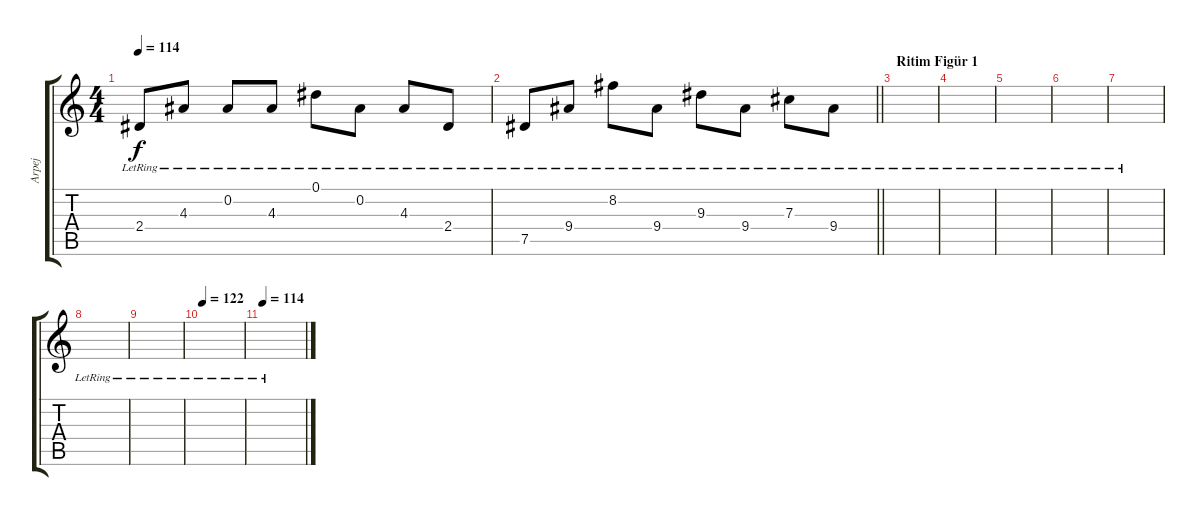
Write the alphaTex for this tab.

\track ("Arpej" "Arpej") {instrument electricguitarclean}
\staff {score tabs}
\tuning (Eb4 Bb3 Gb3 Db3 Ab2 Eb2) {hide}
\ts (4 4)
\tempo 114
\clef g2
\ks c
2.4{lr}.8{dy f} 4.3{lr}.8 0.2{lr}.8 4.3{lr}.8 0.1{lr}.8 0.2{lr}.8 4.3{lr}.8 2.4{lr}.8 |
\barLineRight lightlight
7.5{lr}.8 9.4{lr}.8 8.2{lr}.8 9.4{lr}.8 9.3{lr}.8 9.4{lr}.8 7.3{lr}.8 9.4{lr}.8 |
\section ("" "Ritim Figür 1")
|
|
|
|
|
|
|
\tempo 122
|
\tempo 114
